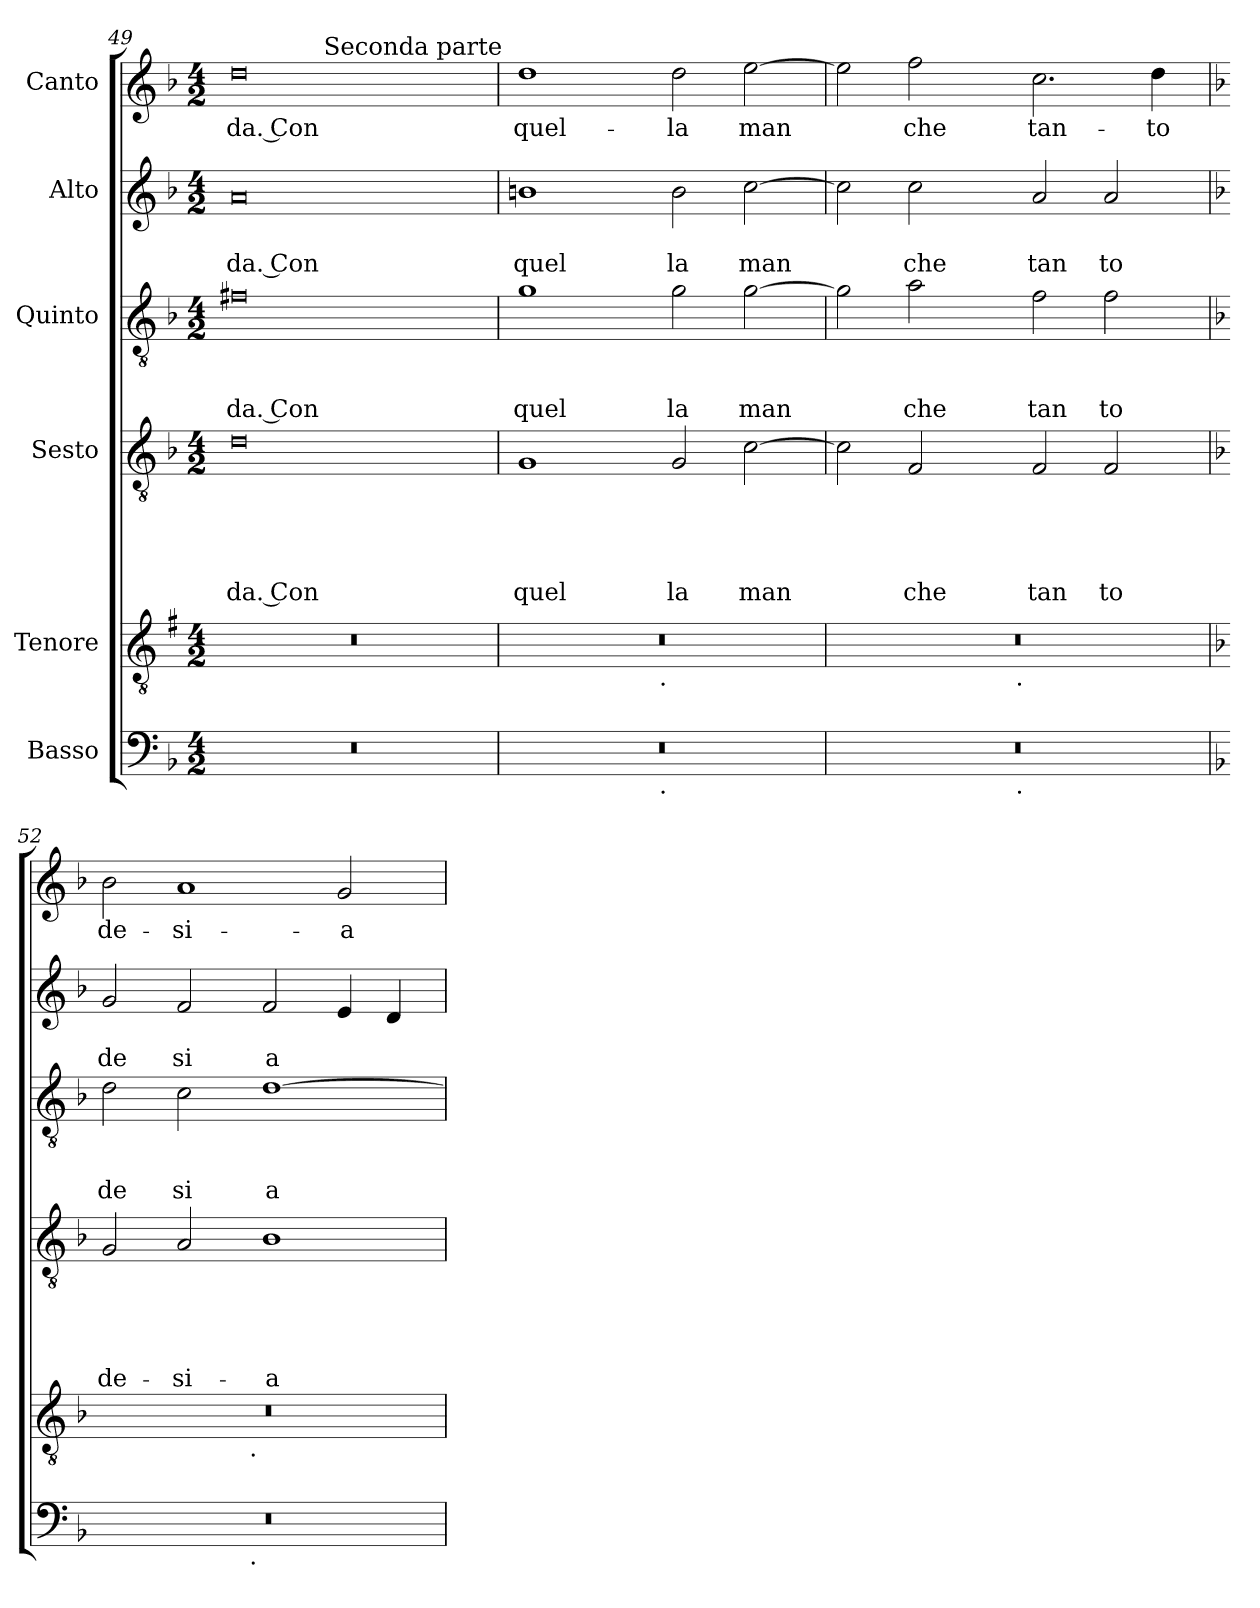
**kern	**kern	**kern	**text	**text	**text	**text	**text	**kern	**text	**text	**text	**kern	**text	**text	**kern	**text
*part6	*part5	*part4	*part4	*part4	*part4	*part4	*part4	*part3	*part3	*part3	*part3	*part2	*part2	*part2	*part1	*part1
*staff6	*staff5	*staff4	*staff4	*staff4	*staff4	*staff4	*staff4	*staff3	*staff3	*staff3	*staff3	*staff2	*staff2	*staff2	*staff1	*staff1
*I"Basso	*I"Tenore	*I"Sesto	*	*	*	*	*	*I"Quinto	*	*	*	*I"Alto	*	*	*I"Canto	*
*clefF4	*clefGv2	*clefGv2	*	*	*	*	*	*clefGv2	*	*	*	*clefG2	*	*	*clefG2	*
*ITrd-3c-5	*ITrd-3c-5	*	*	*	*	*	*	*ITrd-3c-5	*	*	*	*ITrd-3c-5	*	*	*ITrd-3c-5	*
*k[b-e-]	*k[]	*k[b-]	*	*	*	*	*	*k[b-e-]	*	*	*	*k[b-e-]	*	*	*k[b-e-]	*
*B-:	*C:	*F:	*	*	*	*	*	*B-:	*	*	*	*B-:	*	*	*B-:	*
*M4/2	*M4/2	*M4/2	*	*	*	*	*	*M4/2	*	*	*	*M4/2	*	*	*M4/2	*
=49	=49	=49	=49	=49	=49	=49	=49	=49	=49	=49	=49	=49	=49	=49	=49	=49
!	!	!	!	!	!	!	!LO:LY:b:rj	!	!	!	!LO:LY:b:rj	!	!	!LO:LY:b:rj	!	!LO:LY:b:rj
*	*	*	*	*	*	*	*	*	*	*	*	*	*	*	*^	*
0r	0r	0d	.	.	.	.	da. Con	0bn	.	.	da. Con	0dd	.	da. Con	0gg	2ryy	-da. Con
.	.	.	.	.	.	.	.	.	.	.	.	.	.	.	.	16ryy	.
!	!	!	!	!	!	!	!	!	!	!	!	!	!	!	!	!LO:TX:a:t=Seconda parte	!
.	.	.	.	.	.	.	.	.	.	.	.	.	.	.	.	1ryy	.
.	.	.	.	.	.	.	.	.	.	.	.	.	.	.	.	4..ryy	.
=50	=50	=50	=50	=50	=50	=50	=50	=50	=50	=50	=50	=50	=50	=50	=50	=50	=50
!	!	!	!	!	!	!	!LO:LY:b	!	!	!	!LO:LY:b	!	!	!LO:LY:b	!	!	!LO:LY:b
*^	*^	*	*	*	*	*	*	*	*	*	*	*	*	*	*v	*v	*
0r	2ryy	0r	2ryy	1G	.	.	.	.	quel	1cc	.	.	quel	1een	.	quel	1gg	quel-
.	4...ryy	.	4...ryy	.	.	.	.	.	.	.	.	.	.	.	.	.	.	.
!	!	!	!LO:TX:b:t=.	!	!	!	!	!	!	!	!	!	!	!	!	!	!	!
!	!LO:TX:b:t=.	!	!	!	!	!	!	!	!	!	!	!	!	!	!	!	!	!
.	1ryy	.	1ryy	.	.	.	.	.	.	.	.	.	.	.	.	.	.	.
!	!	!	!	!	!	!	!	!	!LO:LY:b	!	!	!	!LO:LY:b	!	!	!LO:LY:b	!	!LO:LY:b
.	.	.	.	2G/	.	.	.	.	la	2cc\	.	.	la	2ee\	.	la	2gg\	-la
!	!	!	!	!	!	!	!	!	!LO:LY:b	!	!	!	!LO:LY:b	!	!	!LO:LY:b	!	!LO:LY:b
.	.	.	.	[>2c\	.	.	.	.	man	[>2cc\	.	.	man	[>2ff\	.	man	[>2aa\	man
.	32ryy	.	32ryy	.	.	.	.	.	.	.	.	.	.	.	.	.	.	.
=51	=51	=51	=51	=51	=51	=51	=51	=51	=51	=51	=51	=51	=51	=51	=51	=51	=51	=51
0r	2ryy	0r	2ryy	2c\]	.	.	.	.	.	2cc\]	.	.	.	2ff\]	.	.	2aa\]	.
!	!	!	!	!	!	!	!	!	!LO:LY:b	!	!	!	!LO:LY:b	!	!	!LO:LY:b	!	!LO:LY:b
.	4ryy	.	4ryy	2F/	.	.	.	.	che	2dd\	.	.	che	2ff\	.	che	2bb-\	che
.	8ryy	.	8ryy	.	.	.	.	.	.	.	.	.	.	.	.	.	.	.
.	16ryy	.	16ryy	.	.	.	.	.	.	.	.	.	.	.	.	.	.	.
.	64ryy	.	64ryy	.	.	.	.	.	.	.	.	.	.	.	.	.	.	.
!	!	!	!LO:TX:b:t=.	!	!	!	!	!	!	!	!	!	!	!	!	!	!	!
!	!LO:TX:b:t=.	!	!	!	!	!	!	!	!	!	!	!	!	!	!	!	!	!
.	1ryy	.	1ryy	.	.	.	.	.	.	.	.	.	.	.	.	.	.	.
!	!	!	!	!	!	!	!	!	!LO:LY:b	!	!	!	!LO:LY:b	!	!	!LO:LY:b	!	!LO:LY:b
.	.	.	.	2F/	.	.	.	.	tan	2b-\	.	.	tan	2dd/	.	tan	2.ff\	tan-
!	!	!	!	!	!	!	!	!	!LO:LY:b	!	!	!	!LO:LY:b	!	!	!LO:LY:b	!	!
.	.	.	.	2F/	.	.	.	.	to	2b-\	.	.	to	2dd/	.	to	.	.
!	!	!	!	!	!	!	!	!	!	!	!	!	!	!	!	!	!	!LO:LY:b
.	.	.	.	.	.	.	.	.	.	.	.	.	.	.	.	.	4gg\	-to
.	32.ryy	.	32.ryy	.	.	.	.	.	.	.	.	.	.	.	.	.	.	.
!!LO:PB:g=z
=52	=52	=52	=52	=52	=52	=52	=52	=52	=52	=52	=52	=52	=52	=52	=52	=52	=52	=52
*	*	*k[b-e-]	*	*	*	*	*	*	*	*	*	*	*	*	*	*	*	*
*	*	*B-:	*	*	*	*	*	*	*	*	*	*	*	*	*	*	*	*
!	!	!	!	!	!	!	!	!	!LO:LY:b	!	!	!	!LO:LY:b	!	!	!LO:LY:b	!	!LO:LY:b
0r	2ryy	0r	2ryy	2G/	.	.	.	.	de-	2g\	.	.	de	2cc/	.	de	2ee-\	de-
!	!	!	!	!	!	!	!	!	!LO:LY:b	!	!	!	!LO:LY:b	!	!	!LO:LY:b	!	!LO:LY:b
.	4...ryy	.	4...ryy	2A/	.	.	.	.	-si-	2f\	.	.	si	2b-/	.	si	1dd	-si-
!	!	!	!LO:TX:b:t=.	!	!	!	!	!	!	!	!	!	!	!	!	!	!	!
!	!LO:TX:b:t=.	!	!	!	!	!	!	!	!	!	!	!	!	!	!	!	!	!
.	1ryy	.	1ryy	.	.	.	.	.	.	.	.	.	.	.	.	.	.	.
!	!	!	!	!	!	!	!	!	!LO:LY:b	!	!	!	!LO:LY:b:rj	!	!	!LO:LY:b	!	!
.	.	.	.	1B-	.	.	.	.	-a-	[>1g	.	.	a	2b-/	.	a	.	.
!	!	!	!	!	!	!	!	!	!	!	!	!	!	!	!	!	!	!LO:LY:b
.	.	.	.	.	.	.	.	.	.	.	.	.	.	4a/	.	.	2cc/	-a-
.	.	.	.	.	.	.	.	.	.	.	.	.	.	4g/	.	.	.	.
.	32ryy	.	32ryy	.	.	.	.	.	.	.	.	.	.	.	.	.	.	.
*v	*v	*	*	*	*	*	*	*	*	*	*	*	*	*	*	*	*	*
*	*v	*v	*	*	*	*	*	*	*	*	*	*	*	*	*	*	*
=	=	=	=	=	=	=	=	=	=	=	=	=	=	=	=	=
*-	*-	*-	*-	*-	*-	*-	*-	*-	*-	*-	*-	*-	*-	*-	*-	*-
